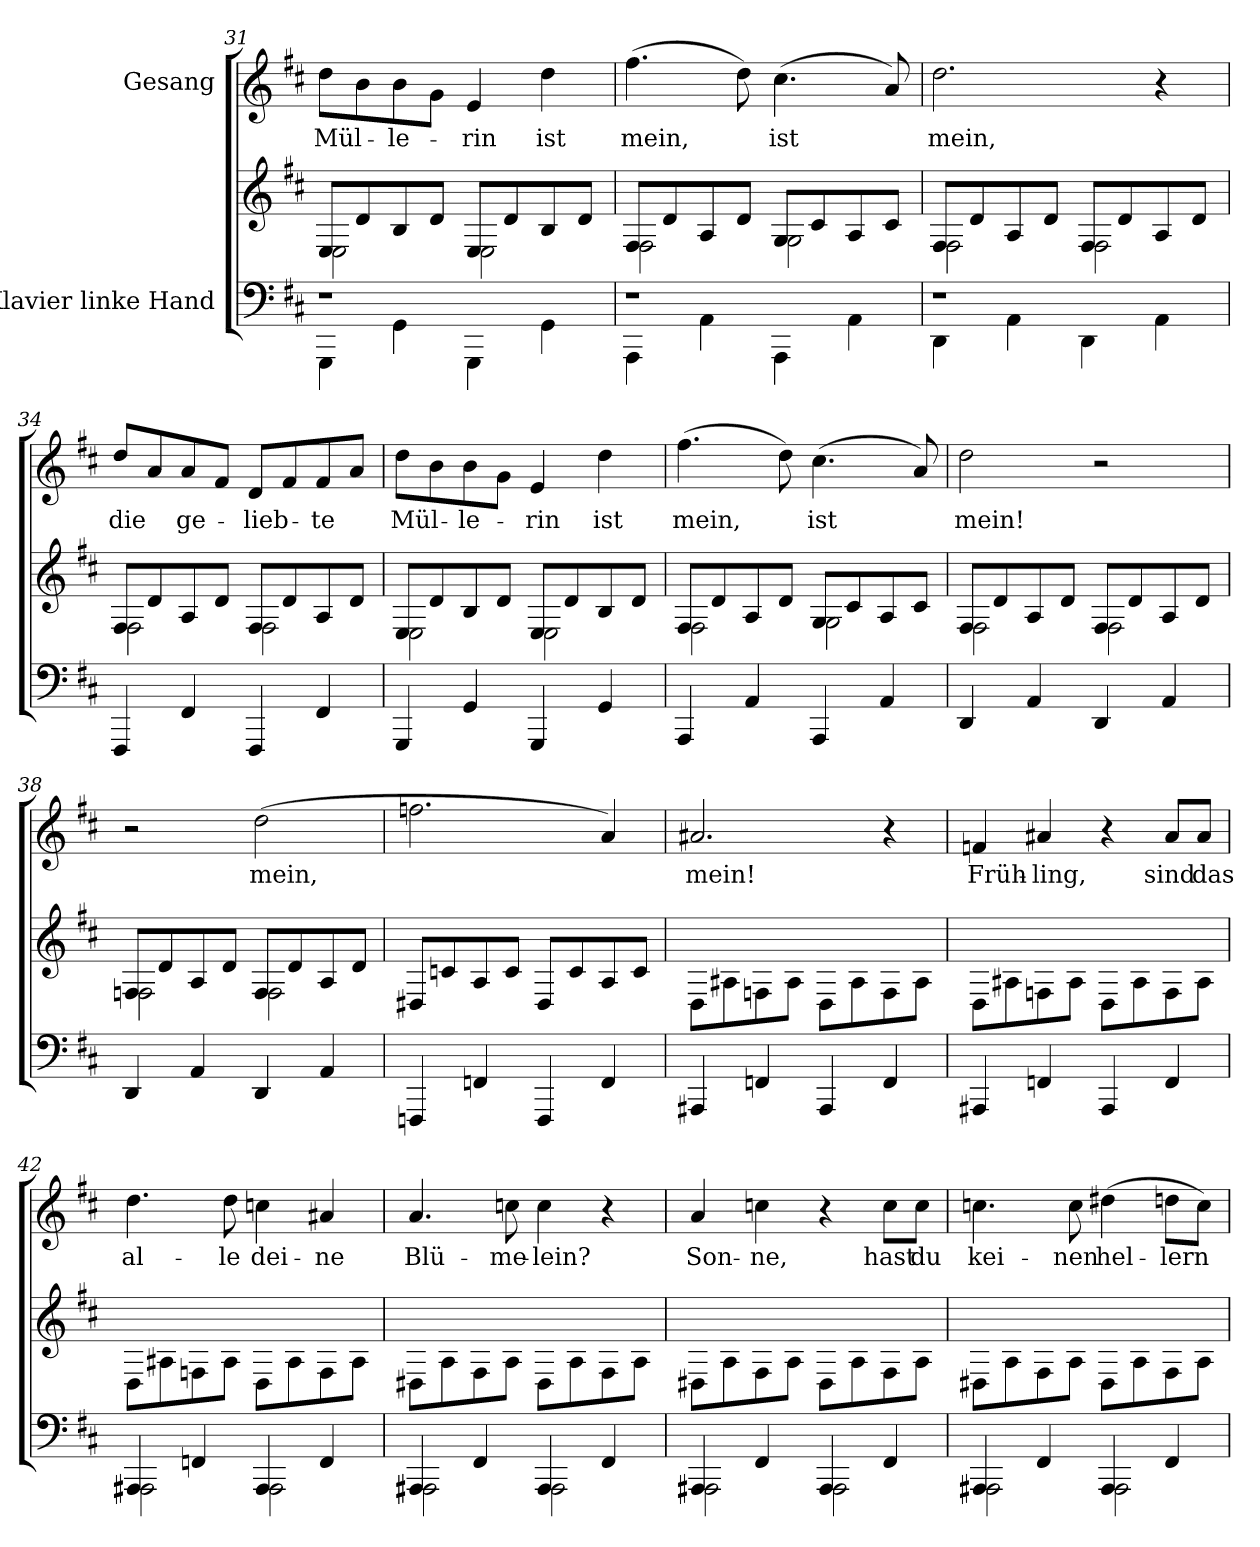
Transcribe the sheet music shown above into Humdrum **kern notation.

**kern	**kern	**kern	**text	**dynam
*part2	*part2	*part1	*part1	*part1
*staff3	*staff2	*staff1	*staff1	*staff1
*I"Klavier linke Hand	*	*I"Gesang	*	*
*clefF4	*clefG2	*clefG2	*	*
*k[f#c#]	*k[f#c#]	*k[f#c#]	*	*
=31	=31	=31	=31	=31
*^	*^	*	*	*
!	!	!	!	!	!LO:LY:b	!
1r	4GGG\	8E/L	2E\	8dd\L	Mül-	.
.	.	8d/	.	8b\	.	.
!	!	!	!	!	!LO:LY:b	!
.	4GG\	8B/	.	8b\	le-	.
.	.	8d/J	.	8g\J	.	.
!	!	!	!	!	!LO:LY:b	!
.	4GGG\	8E/L	2E\	4e/	rin	.
.	.	8d/	.	.	.	.
!	!	!	!	!	!LO:LY:b	!
.	4GG\	8B/	.	4dd\	ist	.
.	.	8d/J	.	.	.	.
=32	=32	=32	=32	=32	=32	=32
!	!	!	!	!	!LO:LY:b	!
1r	4AAA\	8F#/L	2F#\	(4.ff#\	mein,	.
.	.	8d/	.	.	.	.
.	4AA\	8A/	.	.	.	.
.	.	8d/J	.	8dd\)	.	.
!	!	!	!	!	!LO:LY:b	!
.	4AAA\	8G/L	2G\	(4.cc#\	ist	.
.	.	8c#/	.	.	.	.
.	4AA\	8A/	.	.	.	.
.	.	8c#/J	.	8a/)	.	.
!!LO:LB:g=z
=33	=33	=33	=33	=33	=33	=33
!	!	!	!	!	!LO:LY:b	!
1r	4DD\	8F#/L	2F#\	2.dd\	mein,	.
.	.	8d/	.	.	.	.
.	4AA\	8A/	.	.	.	.
.	.	8d/J	.	.	.	.
.	4DD\	8F#/L	2F#\	.	.	.
.	.	8d/	.	.	.	.
!	!	!	!	!	!	!LO:DY:b
!	!	!	!	!	!	!LO:DY:n=1:b
.	4AA\	8A/	.	4r	.	p f
.	.	8d/J	.	.	.	.
*v	*v	*	*	*	*	*
!!LO:LB:g=z
=34	=34	=34	=34	=34	=34
!	!	!	!	!LO:LY:b	!
4FFF#/	8F#/L	2F#\	8dd/L	die	.
.	8d/	.	8a/	.	.
!	!	!	!	!LO:LY:b	!
4FF#/	8A/	.	8a/	ge-	.
.	8d/J	.	8f#/J	.	.
!	!	!	!	!LO:LY:b	!
4FFF#/	8F#/L	2F#\	8d/L	lieb-	.
.	8d/	.	8f#/	.	.
!	!	!	!	!LO:LY:b	!
4FF#/	8A/	.	8f#/	te	.
.	8d/J	.	8a/J	.	.
=35	=35	=35	=35	=35	=35
!	!	!	!	!LO:LY:b	!
4GGG/	8E/L	2E\	8dd\L	Mül-	.
.	8d/	.	8b\	.	.
!	!	!	!	!LO:LY:b	!
4GG/	8B/	.	8b\	le-	.
.	8d/J	.	8g\J	.	.
!	!	!	!	!LO:LY:b	!
4GGG/	8E/L	2E\	4e/	rin	.
.	8d/	.	.	.	.
!	!	!	!	!LO:LY:b	!
4GG/	8B/	.	4dd\	ist	.
.	8d/J	.	.	.	.
=36	=36	=36	=36	=36	=36
!	!	!	!	!LO:LY:b	!
4AAA/	8F#/L	2F#\	(4.ff#\	mein,	.
.	8d/	.	.	.	.
4AA/	8A/	.	.	.	.
.	8d/J	.	8dd\)	.	.
!	!	!	!	!LO:LY:b	!
4AAA/	8G/L	2G\	(4.cc#\	ist	.
.	8c#/	.	.	.	.
4AA/	8A/	.	.	.	.
.	8c#/J	.	8a/)	.	.
!!LO:LB:g=z
=37	=37	=37	=37	=37	=37
!	!	!	!	!LO:LY:b	!
4DD/	8F#/L	2F#\	2dd\	mein!	.
.	8d/	.	.	.	.
4AA/	8A/	.	.	.	.
.	8d/J	.	.	.	.
!	!	!	!	!	!LO:DY:b
!	!	!	!	!	!LO:DY:n=1:b
4DD/	8F#/L	2F#\	2r	.	p f
.	8d/	.	.	.	.
4AA/	8A/	.	.	.	.
.	8d/J	.	.	.	.
!!LO:LB:g=z
=38	=38	=38	=38	=38	=38
!	!	!	!	!	!LO:DY:b
!	!	!	!	!	!LO:DY:n=1:b
4DD/	8Fn/L	2F\	2r	.	p mf
.	8d/	.	.	.	.
4AA/	8A/	.	.	.	.
.	8d/J	.	.	.	.
!	!	!	!	!LO:LY:b	!
4DD/	8F/L	2F\	(2dd\	mein,	.
.	8d/	.	.	.	.
4AA/	8A/	.	.	.	.
.	8d/J	.	.	.	.
*	*v	*v	*	*	*
=39	=39	=39	=39	=39
4FFFn/	8D#X/L	2.ffn\	.	.
.	8cn/	.	.	.
4FFn/	8A/	.	.	.
.	8c/J	.	.	.
4FFF/	8D#/L	.	.	.
.	8c/	.	.	.
4FF/	8A/	4a/)	.	.
.	8c/J	.	.	.
=40	=40	=40	=40	=40
!	!	!	!LO:LY:b	!
4AAA#X/	8D\L	2.a#X/	mein!	.
.	8A#X\	.	.	.
4FFn/	8Fn\	.	.	.
.	8A#\J	.	.	.
4AAA#/	8D\L	.	.	.
.	8A#\	.	.	.
4FF/	8F\	4r	.	.
.	8A#\J	.	.	.
!!LO:PB:g=z
=41	=41	=41	=41	=41
!	!	!	!LO:LY:b	!
4AAA#X/	8D\L	4fn/	Früh-	.
.	8A#X\	.	.	.
!	!	!	!LO:LY:b	!
4FFn/	8Fn\	4a#X/	ling,	.
.	8A#\J	.	.	.
4AAA#/	8D\L	4r	.	.
.	8A#\	.	.	.
!	!	!	!LO:LY:b	!
4FF/	8F\	8a#/L	sind	.
!	!	!	!LO:LY:b	!
.	8A#\J	8a#/J	das	.
!!LO:LB:g=z
=42	=42	=42	=42	=42
*^	*	*	*	*
!	!	!	!	!LO:LY:b	!
4AAA#X/	2AAA#\	8D\L	4.dd\	al-	.
.	.	8A#X\	.	.	.
4FFn/	.	8Fn\	.	.	.
!	!	!	!	!LO:LY:b	!
.	.	8A#\J	8dd\	le	.
!	!	!	!	!LO:LY:b	!
4AAA#/	2AAA#\	8D\L	4ccn\	dei-	.
.	.	8A#\	.	.	.
!	!	!	!	!LO:LY:b	!
4FF/	.	8F\	4a#X/	ne	.
.	.	8A#\J	.	.	.
=43	=43	=43	=43	=43	=43
!	!	!	!	!LO:LY:b	!
4AAA#X/	2AAA#\	8D#X\L	4.a/	Blü-	.
.	.	8A\	.	.	.
4FF#/	.	8F#\	.	.	.
!	!	!	!	!LO:LY:b	!
.	.	8A\J	8ccn\	me-	.
!	!	!	!	!LO:LY:b	!
4AAA#/	2AAA#\	8D#\L	4cc\	lein?	.
.	.	8A\	.	.	.
4FF#/	.	8F#\	4r	.	.
.	.	8A\J	.	.	.
=44	=44	=44	=44	=44	=44
!	!	!	!	!LO:LY:b	!
4AAA#X/	2AAA#\	8D#X\L	4a/	Son-	.
.	.	8A\	.	.	.
!	!	!	!	!LO:LY:b	!
4FF#/	.	8F#\	4ccn\	ne,	.
.	.	8A\J	.	.	.
4AAA#/	2AAA#\	8D#\L	4r	.	.
.	.	8A\	.	.	.
!	!	!	!	!LO:LY:b	!
4FF#/	.	8F#\	8cc\L	hast	.
!	!	!	!	!LO:LY:b	!
.	.	8A\J	8cc\J	du	.
!!LO:LB:g=z
=45	=45	=45	=45	=45	=45
!	!	!	!	!LO:LY:b	!
4AAA#X/	2AAA#\	8D#X\L	4.ccn\	kei-	.
.	.	8A\	.	.	.
4FF#/	.	8F#\	.	.	.
!	!	!	!	!LO:LY:b	!
.	.	8A\J	8cc\	nen	.
!	!	!	!	!LO:LY:b	!
4AAA#/	2AAA#\	8D#\L	(4dd#X\	hel-	.
.	.	8A\	.	.	.
!	!	!	!	!LO:LY:b	!
4FF#/	.	8F#\	8ddn\L	lern	.
.	.	8A\J	8cc\J)	.	.
*v	*v	*	*	*	*
=	=	=	=	=
*-	*-	*-	*-	*-
